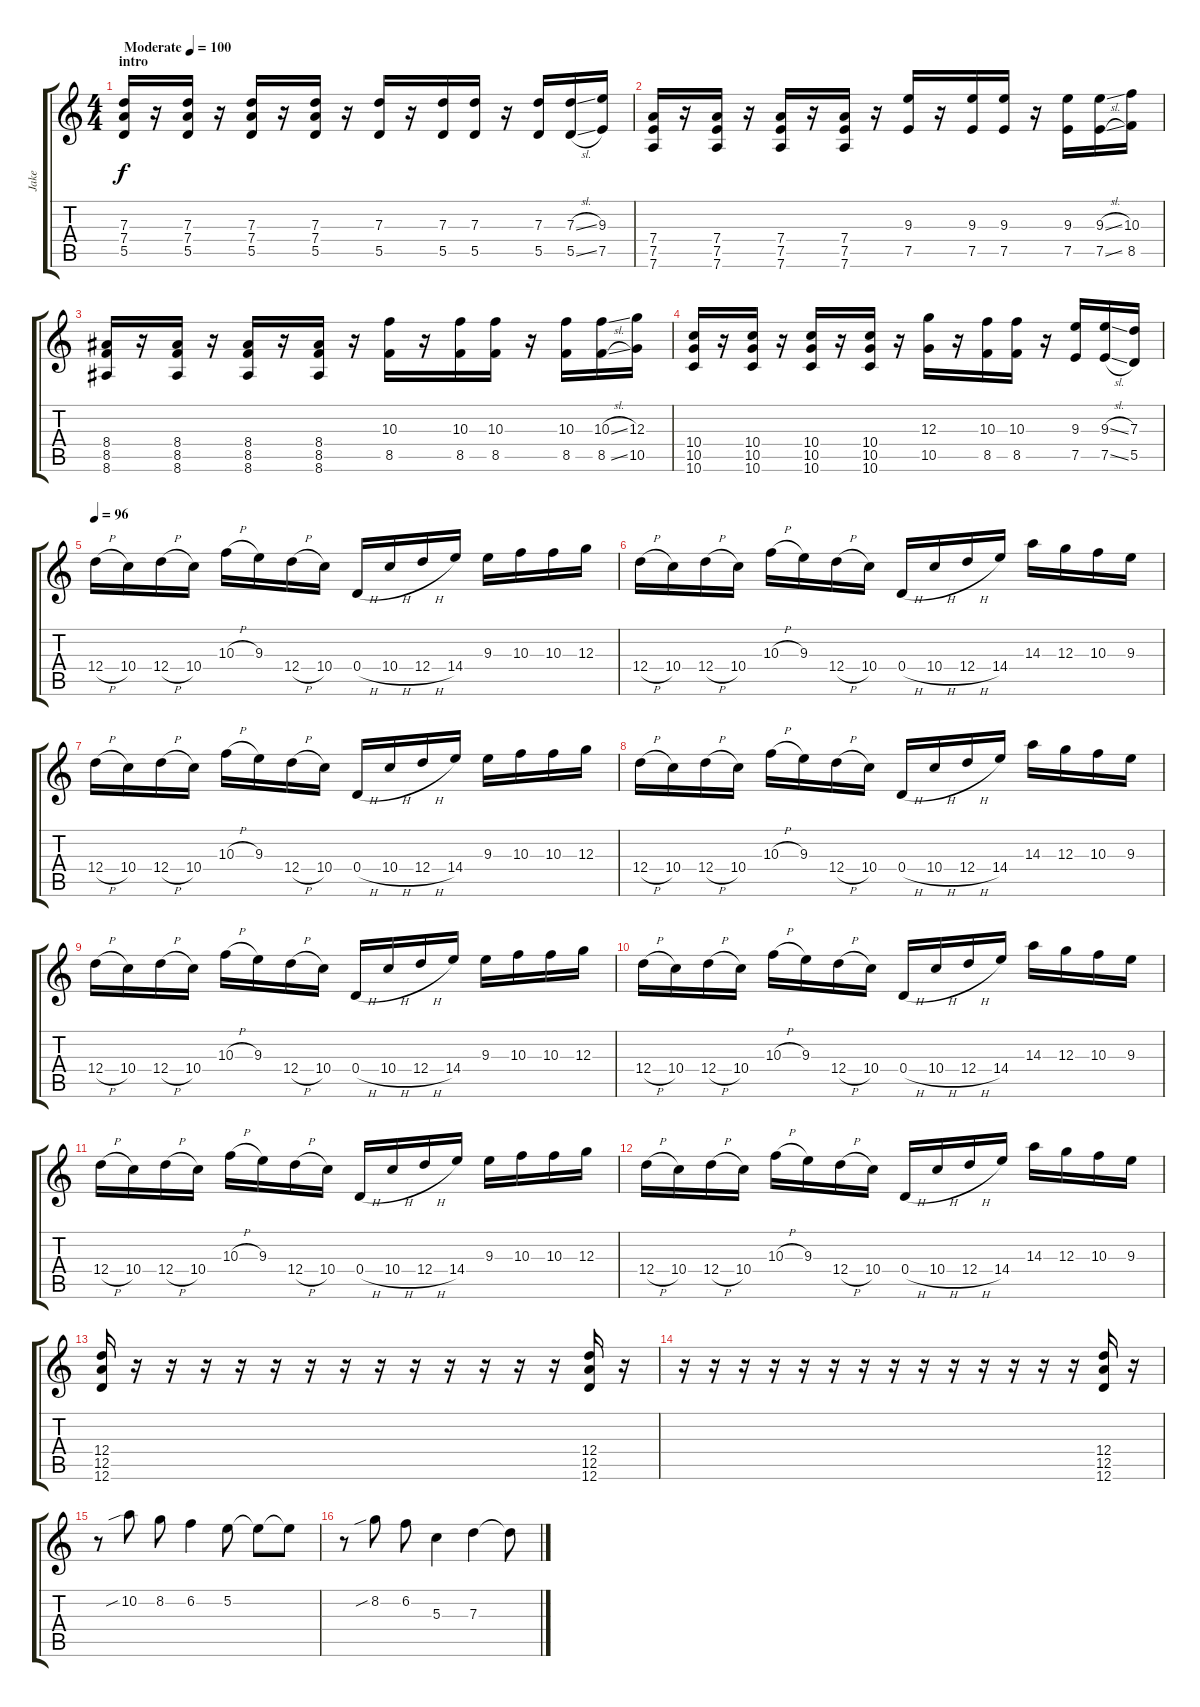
\track ("Jake" "Jake") {instrument overdrivenguitar}
\staff {score tabs}
\tuning (E4 B3 G3 D3 A2 D2) {hide}
\ts (4 4)
\section ("" "intro")
\tempo (100 "Moderate")
\clef g2
\ks c
(7.3 7.4 5.5).16{dy f instrument overdrivenguitar} r.16 (7.3 7.4 5.5).16 r.16 (7.3 7.4 5.5).16 r.16 (7.3 7.4 5.5).16 r.16 (7.3 5.5).16 r.16 (7.3 5.5).16 (7.3 5.5).16 r.16 (7.3 5.5).16 (7.3{sl} 5.5{sl}).16 (9.3 7.5).16 |
(7.4 7.5 7.6).16 r.16 (7.4 7.5 7.6).16 r.16 (7.4 7.5 7.6).16 r.16 (7.4 7.5 7.6).16 r.16 (9.3 7.5).16 r.16 (9.3 7.5).16 (9.3 7.5).16 r.16 (9.3 7.5).16 (9.3{sl} 7.5{sl}).16 (10.3 8.5).16 |
(8.4 8.5 8.6).16 r.16 (8.4 8.5 8.6).16 r.16 (8.4 8.5 8.6).16 r.16 (8.4 8.5 8.6).16 r.16 (10.3 8.5).16 r.16 (10.3 8.5).16 (10.3 8.5).16 r.16 (10.3 8.5).16 (10.3{sl} 8.5{sl}).16 (12.3 10.5).16 |
(10.4 10.5 10.6).16 r.16 (10.4 10.5 10.6).16 r.16 (10.4 10.5 10.6).16 r.16 (10.4 10.5 10.6).16 r.16 (12.3 10.5).16 r.16 (10.3 8.5).16 (10.3 8.5).16 r.16 (9.3 7.5).16 (9.3{sl} 7.5{sl}).16 (7.3 5.5).16 |
\tempo 96
12.4{h}.16{volume 16} 10.4.16 12.4{h}.16 10.4.16 10.3{h}.16 9.3.16 12.4{h}.16 10.4.16 0.4{h}.16 10.4{h}.16 12.4{h}.16 14.4.16 9.3.16 10.3.16 10.3.16 12.3.16 |
12.4{h}.16{volume 16} 10.4.16 12.4{h}.16 10.4.16 10.3{h}.16 9.3.16 12.4{h}.16 10.4.16 0.4{h}.16 10.4{h}.16 12.4{h}.16 14.4.16 14.3.16 12.3.16 10.3.16 9.3.16 |
12.4{h}.16{volume 16} 10.4.16 12.4{h}.16 10.4.16 10.3{h}.16 9.3.16 12.4{h}.16 10.4.16 0.4{h}.16 10.4{h}.16 12.4{h}.16 14.4.16 9.3.16 10.3.16 10.3.16 12.3.16 |
12.4{h}.16{volume 16} 10.4.16 12.4{h}.16 10.4.16 10.3{h}.16 9.3.16 12.4{h}.16 10.4.16 0.4{h}.16 10.4{h}.16 12.4{h}.16 14.4.16 14.3.16 12.3.16 10.3.16 9.3.16 |
12.4{h}.16{volume 16} 10.4.16 12.4{h}.16 10.4.16 10.3{h}.16 9.3.16 12.4{h}.16 10.4.16 0.4{h}.16 10.4{h}.16 12.4{h}.16 14.4.16 9.3.16 10.3.16 10.3.16 12.3.16 |
12.4{h}.16{volume 16} 10.4.16 12.4{h}.16 10.4.16 10.3{h}.16 9.3.16 12.4{h}.16 10.4.16 0.4{h}.16 10.4{h}.16 12.4{h}.16 14.4.16 14.3.16 12.3.16 10.3.16 9.3.16 |
12.4{h}.16{volume 16} 10.4.16 12.4{h}.16 10.4.16 10.3{h}.16 9.3.16 12.4{h}.16 10.4.16 0.4{h}.16 10.4{h}.16 12.4{h}.16 14.4.16 9.3.16 10.3.16 10.3.16 12.3.16 |
12.4{h}.16{volume 16} 10.4.16 12.4{h}.16 10.4.16 10.3{h}.16 9.3.16 12.4{h}.16 10.4.16 0.4{h}.16 10.4{h}.16 12.4{h}.16 14.4.16 14.3.16 12.3.16 10.3.16 9.3.16 |
(12.4 12.5 12.6).16 r.16 r.16 r.16 r.16 r.16 r.16 r.16 r.16 r.16 r.16 r.16 r.16 r.16 (12.4 12.5 12.6).16 r.16 |
r.16 r.16 r.16 r.16 r.16 r.16 r.16 r.16 r.16 r.16 r.16 r.16 r.16 r.16 (12.4 12.5 12.6).16 r.16 |
r.8 10.2{sib}.8 8.2.8 6.2.4 5.2.8 5.2{t}.8 5.2{t}.8 |
r.8 8.2{sib}.8 6.2.8 5.3.4 7.3.4 7.3{t}.8
